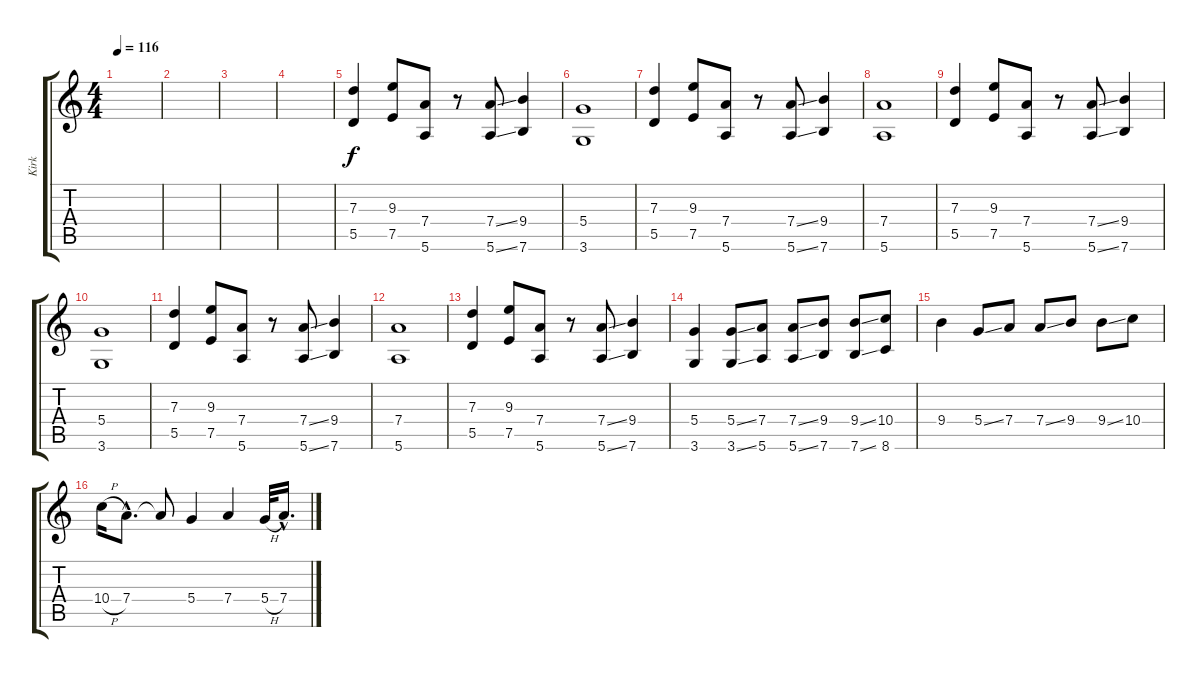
\track ("Kirk" "Kirk") {instrument distortionguitar}
\staff {score tabs}
\tuning (E4 B3 G3 D3 A2 E2) {hide}
\ts (4 4)
\tempo 116
\clef g2
\ks c
|
|
|
|
(7.3 5.5).4 (9.3 7.5).8 (7.4 5.6).8 r.8 (7.4{ss} 5.6{ss}).8 (9.4 7.6).4 |
(5.4 3.6).1 |
(7.3 5.5).4 (9.3 7.5).8 (7.4 5.6).8 r.8 (7.4{ss} 5.6{ss}).8 (9.4 7.6).4 |
(7.4 5.6).1 |
(7.3 5.5).4 (9.3 7.5).8 (7.4 5.6).8 r.8 (7.4{ss} 5.6{ss}).8 (9.4 7.6).4 |
(5.4 3.6).1 |
(7.3 5.5).4 (9.3 7.5).8 (7.4 5.6).8 r.8 (7.4{ss} 5.6{ss}).8 (9.4 7.6).4 |
(7.4 5.6).1 |
(7.3 5.5).4 (9.3 7.5).8 (7.4 5.6).8 r.8 (7.4{ss} 5.6{ss}).8 (9.4 7.6).4 |
(5.4 3.6).4 (5.4{ss} 3.6{ss}).8 (7.4 5.6).8 (7.4{ss} 5.6{ss}).8 (9.4 7.6).8 (9.4{ss} 7.6{ss}).8 (10.4 8.6).8 |
9.4.4 5.4{ss}.8 7.4.8 7.4{ss}.8 9.4.8 9.4{ss}.8 10.4.8 |
10.4{h}.16 7.4{hac}.8{d} 7.4{t}.8 5.4.4 7.4.4 5.4{h}.32 7.4{hac}.16{d}
